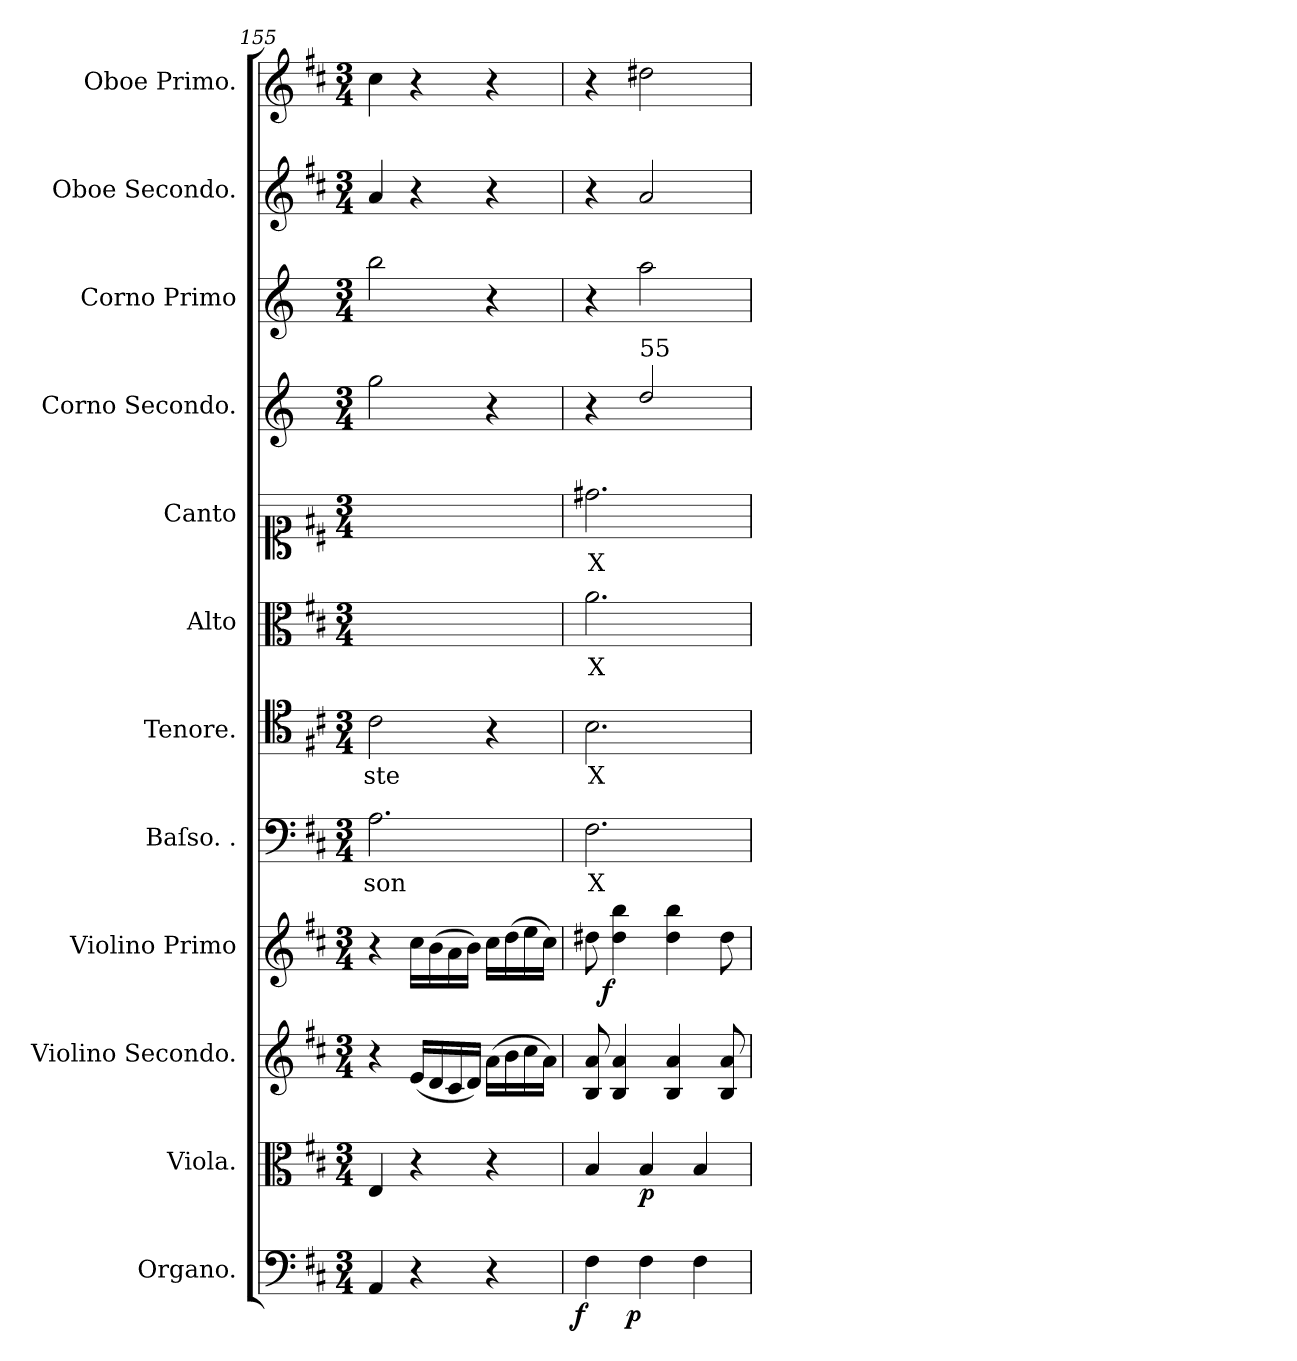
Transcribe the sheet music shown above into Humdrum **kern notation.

**kern	**dynam	**kern	**dynam	**kern	**kern	**dynam	**kern	**text	**kern	**text	**kern	**text	**kern	**text	**kern	**kern	**kern	**kern
*part12	*part12	*part11	*part11	*part10	*part9	*part9	*part8	*part8	*part7	*part7	*part6	*part6	*part5	*part5	*part4	*part3	*part2	*part1
*staff12	*staff12	*staff11	*staff11	*staff10	*staff9	*staff9	*staff8	*staff8	*staff7	*staff7	*staff6	*staff6	*staff5	*staff5	*staff4	*staff3	*staff2	*staff1
*I"Organo.	*	*I"Viola.	*	*I"Violino Secondo.	*I"Violino Primo	*	*I"Baſso. .	*	*I"Tenore.	*	*I"Alto	*	*I"Canto	*	*I"Corno Secondo.	*I"Corno Primo	*I"Oboe Secondo.	*I"Oboe Primo.
*I'org	*	*I'vla	*	*I'vl 2	*I'vl 1	*	*I'B	*	*I'T	*	*I'A	*	*	*	*I'cor 2	*I'cor 1	*I'ob 2	*I'ob 1
*clefF4	*	*clefC3	*	*clefG2	*clefG2	*	*clefF4	*	*clefC4	*	*clefC3	*	*clefC1	*	*clefG2	*clefG2	*clefG2	*clefG2
*	*	*	*	*	*	*	*	*	*	*	*	*	*	*	*ITrd6c10	*ITrd6c10	*	*
*k[f#c#]	*	*k[f#c#]	*	*k[f#c#]	*k[f#c#]	*	*k[f#c#]	*	*k[f#c#]	*	*k[f#c#]	*	*k[f#c#]	*	*k[f#c#]	*k[f#c#]	*k[f#c#]	*k[f#c#]
*M3/4	*	*M3/4	*	*M3/4	*M3/4	*	*M3/4	*	*M3/4	*	*M3/4	*	*M3/4	*	*M3/4	*M3/4	*M3/4	*M3/4
=155	=155	=155	=155	=155	=155	=155	=155	=155	=155	=155	=155	=155	=155	=155	=155	=155	=155	=155
!	!	!	!	!	!	!	!	!	!	!LO:LY:i	!	!	!	!	!	!	!	!
4AA/	.	4E/	.	4r	4r	.	2.A\	-son	2c#\	-ste	2.ryy	.	2.ryy	.	2a\	2cc#\	4a/	4cc#\
4r	.	4r	.	(<16e/LL	16cc#\LL	.	.	.	.	.	.	.	.	.	.	.	4r	4r
.	.	.	.	16d/	(>16b\	.	.	.	.	.	.	.	.	.	.	.	.	.
.	.	.	.	16c#/	16a\	.	.	.	.	.	.	.	.	.	.	.	.	.
.	.	.	.	16d/JJ)	16b\JJ)	.	.	.	.	.	.	.	.	.	.	.	.	.
4r	.	4r	.	(>16a\LL	16cc#\LL	.	.	.	4r	.	.	.	.	.	4r	4r	4r	4r
.	.	.	.	16b\	(16dd\	.	.	.	.	.	.	.	.	.	.	.	.	.
.	.	.	.	16cc#\	16ee\	.	.	.	.	.	.	.	.	.	.	.	.	.
.	.	.	.	16a\JJ)	16cc#\JJ)	.	.	.	.	.	.	.	.	.	.	.	.	.
=156	=156	=156	=156	=156	=156	=156	=156	=156	=156	=156	=156	=156	=156	=156	=156	=156	=156	=156
!	!LO:DY:b:rj	!	!LO:DY:b:rj	!	!	!	!	!	!	!LO:LY:i	!	!LO:LY:i	!	!LO:LY:i	!	!	!	!
4F#\	f	4B/	f&colon;	8B/ 8a/	8dd#X\	.	2.F#\	X-	2.B\	X-	2.a\	X-	2.dd#X\	X-	4r	4r	4r	4r
!	!	!	!	!	!	!LO:DY:b:rj	!	!	!	!	!	!	!	!	!	!	!	!
.	.	.	.	4B/ 4a/	4dd#\ 4bb\	f	.	.	.	.	.	.	.	.	.	.	.	.
!	!	!	!	!	!	!	!	!	!	!	!	!	!	!	!LO:TX:a:t=55	!	!	!
!	!LO:DY:b:rj	!	!LO:DY:b	!	!	!	!	!	!	!	!	!	!	!	!	!	!	!
4F#\	p	4B/	p	.	.	.	.	.	.	.	.	.	.	.	2e/	2b\	2a/	2dd#X\
.	.	.	.	4B/ 4a/	4dd#\ 4bb\	.	.	.	.	.	.	.	.	.	.	.	.	.
4F#\	.	4B/	.	.	.	.	.	.	.	.	.	.	.	.	.	.	.	.
.	.	.	.	8B/ 8a/	8dd#\	.	.	.	.	.	.	.	.	.	.	.	.	.
=	=	=	=	=	=	=	=	=	=	=	=	=	=	=	=	=	=	=
*-	*-	*-	*-	*-	*-	*-	*-	*-	*-	*-	*-	*-	*-	*-	*-	*-	*-	*-
